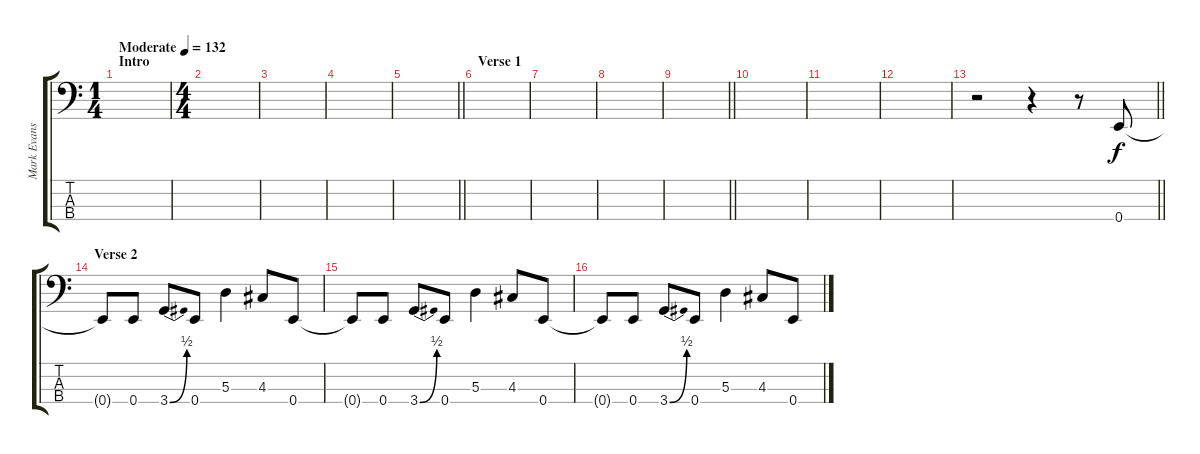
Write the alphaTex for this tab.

\track ("Mark Evans" "Mark Evans") {instrument electricbassfinger}
\staff {score tabs}
\tuning (G2 D2 A1 E1) {hide}
\ts (1 4)
\section ("" "Intro")
\tempo (132 "Moderate")
\clef f4
\ks c
|
\ts (4 4)
|
|
|
\barLineRight lightlight
|
\section ("" "Verse 1")
|
|
|
\barLineRight lightlight
|
|
|
|
\barLineRight lightlight
r.2 r.4 r.8 0.4.8 |
\section ("" "Verse 2")
0.4{t}.8 0.4.8 3.4{be (bend 0 0 60 2)}.8 0.4.8 5.3.4 4.3.8 0.4.8 |
0.4{t}.8 0.4.8 3.4{be (bend 0 0 60 2)}.8 0.4.8 5.3.4 4.3.8 0.4.8 |
0.4{t}.8 0.4.8 3.4{be (bend 0 0 60 2)}.8 0.4.8 5.3.4 4.3.8 0.4.8
